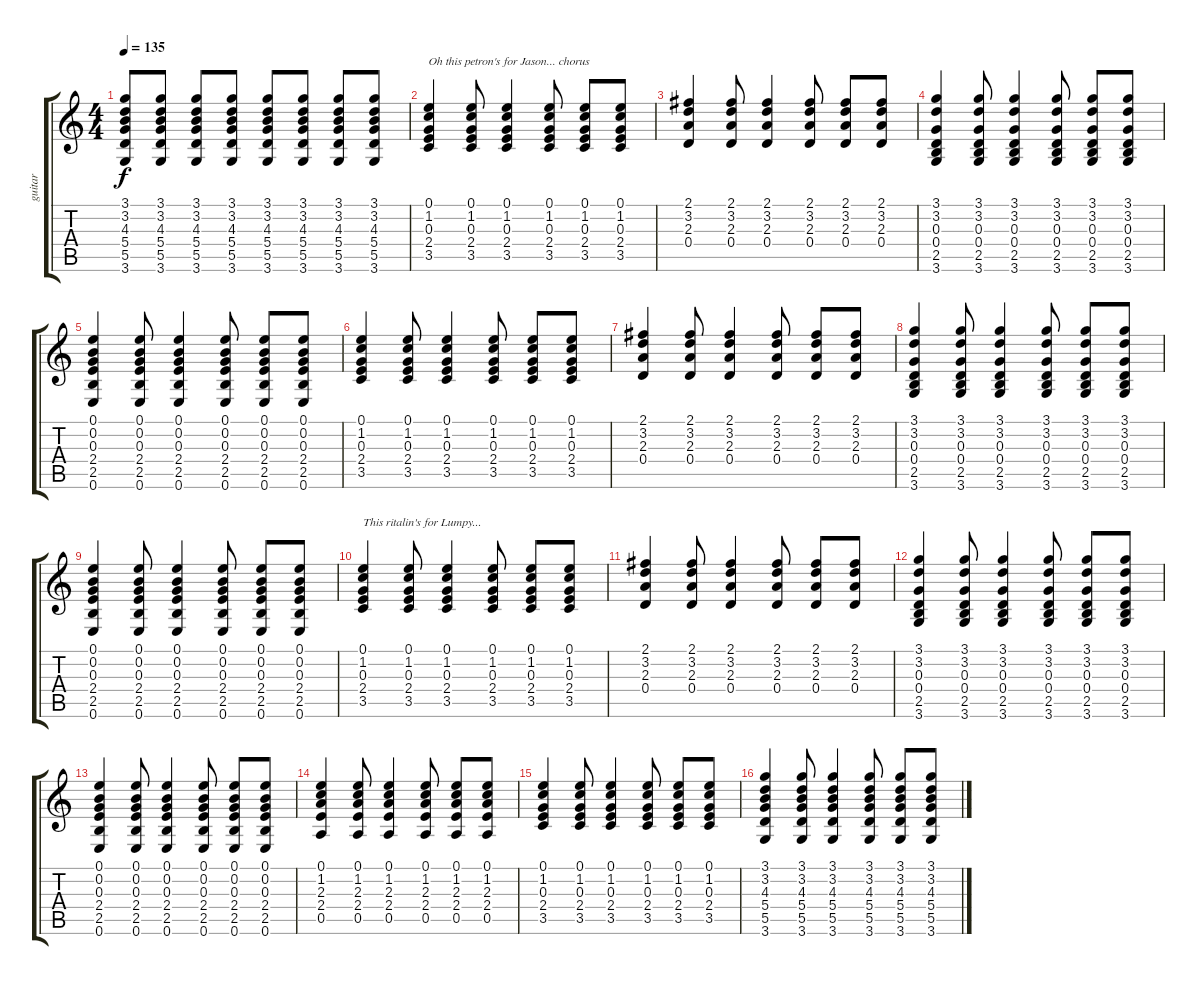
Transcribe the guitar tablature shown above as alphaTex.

\track ("guitar" "guitar") {instrument acousticguitarsteel}
\staff {score tabs}
\tuning (E4 B3 G3 D3 A2 E2) {hide}
\ts (4 4)
\tempo 135
\clef g2
\ks c
(3.1 3.2 4.3 5.4 5.5 3.6).8{dy f} (3.1 3.2 4.3 5.4 5.5 3.6).8 (3.1 3.2 4.3 5.4 5.5 3.6).8 (3.1 3.2 4.3 5.4 5.5 3.6).8 (3.1 3.2 4.3 5.4 5.5 3.6).8 (3.1 3.2 4.3 5.4 5.5 3.6).8 (3.1 3.2 4.3 5.4 5.5 3.6).8 (3.1 3.2 4.3 5.4 5.5 3.6).8 |
(0.1 1.2 0.3 2.4 3.5).4{txt "Oh this petron's for Jason... chorus"} (0.1 1.2 0.3 2.4 3.5).8 (0.1 1.2 0.3 2.4 3.5).4 (0.1 1.2 0.3 2.4 3.5).8 (0.1 1.2 0.3 2.4 3.5).8 (0.1 1.2 0.3 2.4 3.5).8 |
(2.1 3.2 2.3 0.4).4 (2.1 3.2 2.3 0.4).8 (2.1 3.2 2.3 0.4).4 (2.1 3.2 2.3 0.4).8 (2.1 3.2 2.3 0.4).8 (2.1 3.2 2.3 0.4).8 |
(3.1 3.2 0.3 0.4 2.5 3.6).4 (3.1 3.2 0.3 0.4 2.5 3.6).8 (3.1 3.2 0.3 0.4 2.5 3.6).4 (3.1 3.2 0.3 0.4 2.5 3.6).8 (3.1 3.2 0.3 0.4 2.5 3.6).8 (3.1 3.2 0.3 0.4 2.5 3.6).8 |
(0.1 0.2 0.3 2.4 2.5 0.6).4 (0.1 0.2 0.3 2.4 2.5 0.6).8 (0.1 0.2 0.3 2.4 2.5 0.6).4 (0.1 0.2 0.3 2.4 2.5 0.6).8 (0.1 0.2 0.3 2.4 2.5 0.6).8 (0.1 0.2 0.3 2.4 2.5 0.6).8 |
(0.1 1.2 0.3 2.4 3.5).4 (0.1 1.2 0.3 2.4 3.5).8 (0.1 1.2 0.3 2.4 3.5).4 (0.1 1.2 0.3 2.4 3.5).8 (0.1 1.2 0.3 2.4 3.5).8 (0.1 1.2 0.3 2.4 3.5).8 |
(2.1 3.2 2.3 0.4).4 (2.1 3.2 2.3 0.4).8 (2.1 3.2 2.3 0.4).4 (2.1 3.2 2.3 0.4).8 (2.1 3.2 2.3 0.4).8 (2.1 3.2 2.3 0.4).8 |
(3.1 3.2 0.3 0.4 2.5 3.6).4 (3.1 3.2 0.3 0.4 2.5 3.6).8 (3.1 3.2 0.3 0.4 2.5 3.6).4 (3.1 3.2 0.3 0.4 2.5 3.6).8 (3.1 3.2 0.3 0.4 2.5 3.6).8 (3.1 3.2 0.3 0.4 2.5 3.6).8 |
(0.1 0.2 0.3 2.4 2.5 0.6).4 (0.1 0.2 0.3 2.4 2.5 0.6).8 (0.1 0.2 0.3 2.4 2.5 0.6).4 (0.1 0.2 0.3 2.4 2.5 0.6).8 (0.1 0.2 0.3 2.4 2.5 0.6).8 (0.1 0.2 0.3 2.4 2.5 0.6).8 |
(0.1 1.2 0.3 2.4 3.5).4{txt "This ritalin's for Lumpy..."} (0.1 1.2 0.3 2.4 3.5).8 (0.1 1.2 0.3 2.4 3.5).4 (0.1 1.2 0.3 2.4 3.5).8 (0.1 1.2 0.3 2.4 3.5).8 (0.1 1.2 0.3 2.4 3.5).8 |
(2.1 3.2 2.3 0.4).4 (2.1 3.2 2.3 0.4).8 (2.1 3.2 2.3 0.4).4 (2.1 3.2 2.3 0.4).8 (2.1 3.2 2.3 0.4).8 (2.1 3.2 2.3 0.4).8 |
(3.1 3.2 0.3 0.4 2.5 3.6).4 (3.1 3.2 0.3 0.4 2.5 3.6).8 (3.1 3.2 0.3 0.4 2.5 3.6).4 (3.1 3.2 0.3 0.4 2.5 3.6).8 (3.1 3.2 0.3 0.4 2.5 3.6).8 (3.1 3.2 0.3 0.4 2.5 3.6).8 |
(0.1 0.2 0.3 2.4 2.5 0.6).4 (0.1 0.2 0.3 2.4 2.5 0.6).8 (0.1 0.2 0.3 2.4 2.5 0.6).4 (0.1 0.2 0.3 2.4 2.5 0.6).8 (0.1 0.2 0.3 2.4 2.5 0.6).8 (0.1 0.2 0.3 2.4 2.5 0.6).8 |
(0.1 1.2 2.3 2.4 0.5).4 (0.1 1.2 2.3 2.4 0.5).8 (0.1 1.2 2.3 2.4 0.5).4 (0.1 1.2 2.3 2.4 0.5).8 (0.1 1.2 2.3 2.4 0.5).8 (0.1 1.2 2.3 2.4 0.5).8 |
(0.1 1.2 0.3 2.4 3.5).4 (0.1 1.2 0.3 2.4 3.5).8 (0.1 1.2 0.3 2.4 3.5).4 (0.1 1.2 0.3 2.4 3.5).8 (0.1 1.2 0.3 2.4 3.5).8 (0.1 1.2 0.3 2.4 3.5).8 |
(3.1 3.2 4.3 5.4 5.5 3.6).4 (3.1 3.2 4.3 5.4 5.5 3.6).8 (3.1 3.2 4.3 5.4 5.5 3.6).4 (3.1 3.2 4.3 5.4 5.5 3.6).8 (3.1 3.2 4.3 5.4 5.5 3.6).8 (3.1 3.2 4.3 5.4 5.5 3.6).8
